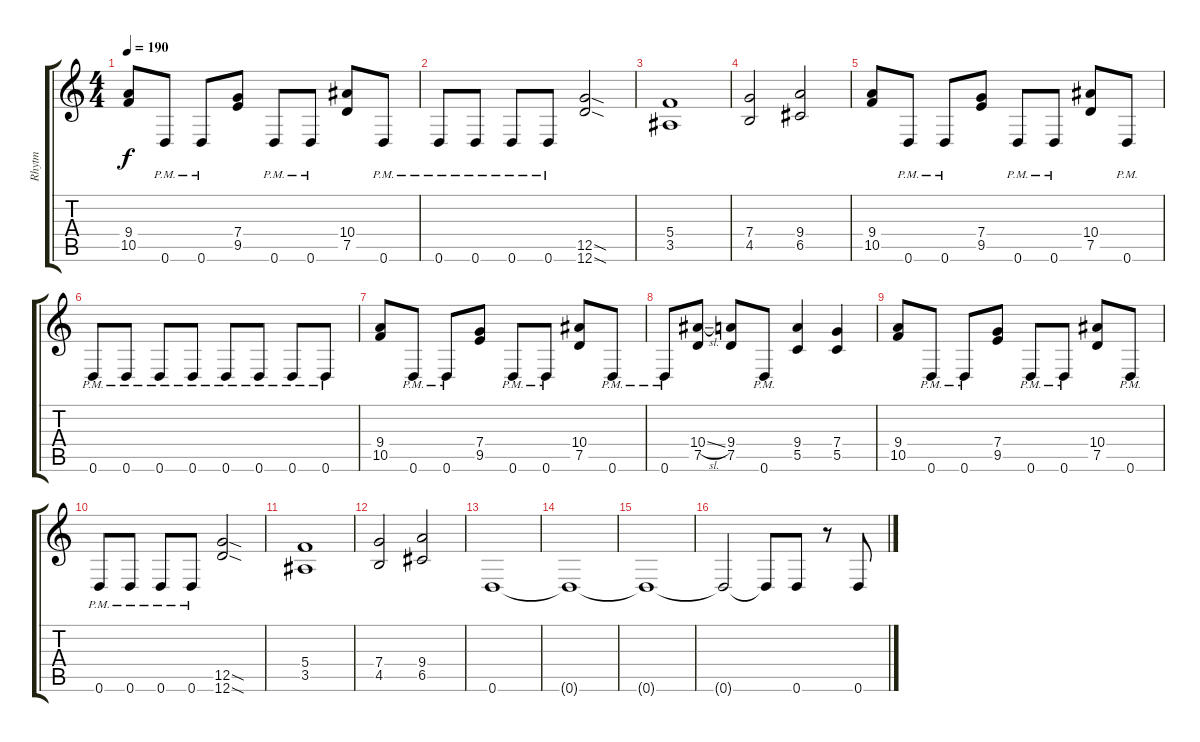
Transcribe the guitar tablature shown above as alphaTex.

\track ("Rhytm" "Rhytm") {instrument distortionguitar}
\staff {score tabs}
\tuning (D4 A3 F3 C3 G2 D2) {hide}
\ts (4 4)
\tempo 190
\clef g2
\ks c
(9.4 10.5).8{dy f} 0.6{pm}.8 0.6{pm}.8 (7.4 9.5).8 0.6{pm}.8 0.6{pm}.8 (10.4 7.5).8 0.6{pm}.8 |
0.6{pm}.8 0.6{pm}.8 0.6{pm}.8 0.6{pm}.8 (12.5{sod} 12.6{sod}).2 |
(5.4 3.5).1 |
(7.4 4.5).2 (9.4 6.5).2 |
(9.4 10.5).8 0.6{pm}.8 0.6{pm}.8 (7.4 9.5).8 0.6{pm}.8 0.6{pm}.8 (10.4 7.5).8 0.6{pm}.8 |
0.6{pm}.8 0.6{pm}.8 0.6{pm}.8 0.6{pm}.8 0.6{pm}.8 0.6{pm}.8 0.6{pm}.8 0.6{pm}.8 |
(9.4 10.5).8 0.6{pm}.8 0.6{pm}.8 (7.4 9.5).8 0.6{pm}.8 0.6{pm}.8 (10.4 7.5).8 0.6{pm}.8 |
0.6{pm}.8 (10.4{sl} 7.5).8 (9.4 7.5).8 0.6{pm}.8 (9.4 5.5).4 (7.4 5.5).4 |
(9.4 10.5).8 0.6{pm}.8 0.6{pm}.8 (7.4 9.5).8 0.6{pm}.8 0.6{pm}.8 (10.4 7.5).8 0.6{pm}.8 |
0.6{pm}.8 0.6{pm}.8 0.6{pm}.8 0.6{pm}.8 (12.5{sod} 12.6{sod}).2 |
(5.4 3.5).1 |
(7.4 4.5).2 (9.4 6.5).2 |
0.6.1 |
0.6{t}.1 |
0.6{t}.1 |
0.6{t}.2 0.6{t}.8 0.6.8 r.8 0.6.8
